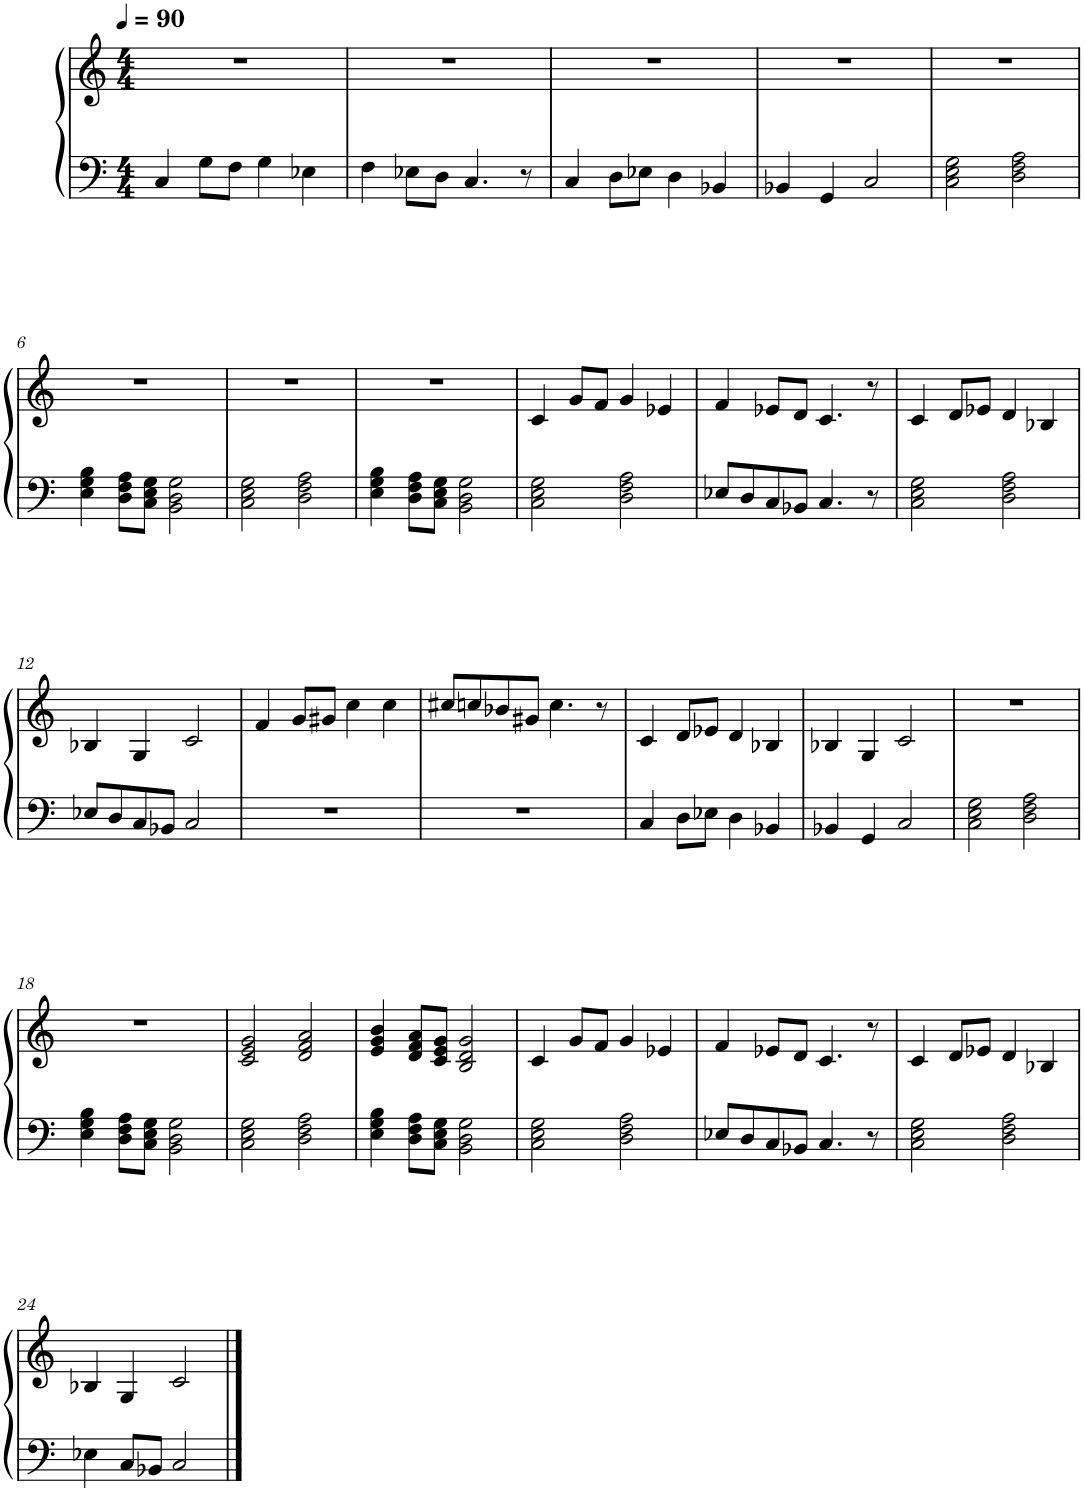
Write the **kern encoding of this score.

**kern	**kern
*part1	*part1
*staff2	*staff1
*I"Piano	*
*I'Pno.	*
*clefF4	*clefG2
*k[]	*k[]
*M4/4	*M4/4
*MM90	*MM90
=1	=1
4C/	1r
8G\L	.
8F\J	.
4G\	.
4E-X\	.
=2	=2
4F\	1r
8E-X\L	.
8D\J	.
4.C/	.
8r	.
=3	=3
4C/	1r
8D\L	.
8E-X\J	.
4D\	.
4BB-X/	.
=4	=4
4BB-X/	1r
4GG/	.
2C/	.
=5	=5
2C\ 2E\ 2G\	1r
2D\ 2F\ 2A\	.
!!LO:LB:g=z
=6	=6
4E\ 4G\ 4B\	1r
8D\ 8F\ 8A\L	.
8C\ 8E\ 8G\J	.
2BB\ 2D\ 2G\	.
=7	=7
2C\ 2E\ 2G\	1r
2D\ 2F\ 2A\	.
=8	=8
4E\ 4G\ 4B\	1r
8D\ 8F\ 8A\L	.
8C\ 8E\ 8G\J	.
2BB\ 2D\ 2G\	.
=9	=9
2C\ 2E\ 2G\	4c/
.	8g/L
.	8f/J
2D\ 2F\ 2A\	4g/
.	4e-X/
=10	=10
8E-X/L	4f/
8D/	.
8C/	8e-X/L
8BB-X/J	8d/J
4.C/	4.c/
8r	8r
=11	=11
2C\ 2E\ 2G\	4c/
.	8d/L
.	8e-X/J
2D\ 2F\ 2A\	4d/
.	4B-X/
!!LO:LB:g=z
=12	=12
8E-X/L	4B-X/
8D/	.
8C/	4G/
8BB-X/J	.
2C/	2c/
=13	=13
1r	4f/
.	8g/L
.	8g#X/J
.	4cc\
.	4cc\
=14	=14
1r	8cc#X/L
.	8ccn/
.	8b-X/
.	8g#X/J
.	4.cc\
.	8r
=15	=15
4C/	4c/
8D\L	8d/L
8E-X\J	8e-X/J
4D\	4d/
4BB-X/	4B-X/
=16	=16
4BB-X/	4B-X/
4GG/	4G/
2C/	2c/
=17	=17
2C\ 2E\ 2G\	1r
2D\ 2F\ 2A\	.
!!LO:LB:g=z
=18	=18
4E\ 4G\ 4B\	1r
8D\ 8F\ 8A\L	.
8C\ 8E\ 8G\J	.
2BB\ 2D\ 2G\	.
=19	=19
2C\ 2E\ 2G\	2c/ 2e/ 2g/
2D\ 2F\ 2A\	2d/ 2f/ 2a/
=20	=20
4E\ 4G\ 4B\	4e/ 4g/ 4b/
8D\ 8F\ 8A\L	8d/ 8f/ 8a/L
8C\ 8E\ 8G\J	8c/ 8e/ 8g/J
2BB\ 2D\ 2G\	2B/ 2d/ 2g/
=21	=21
2C\ 2E\ 2G\	4c/
.	8g/L
.	8f/J
2D\ 2F\ 2A\	4g/
.	4e-X/
=22	=22
8E-X/L	4f/
8D/	.
8C/	8e-X/L
8BB-X/J	8d/J
4.C/	4.c/
8r	8r
=23	=23
2C\ 2E\ 2G\	4c/
.	8d/L
.	8e-X/J
2D\ 2F\ 2A\	4d/
.	4B-X/
!!LO:LB:g=z
=24	=24
4E-X\	4B-X/
8C/L	4G/
8BB-X/J	.
2C/	2c/
==	==
*-	*-
